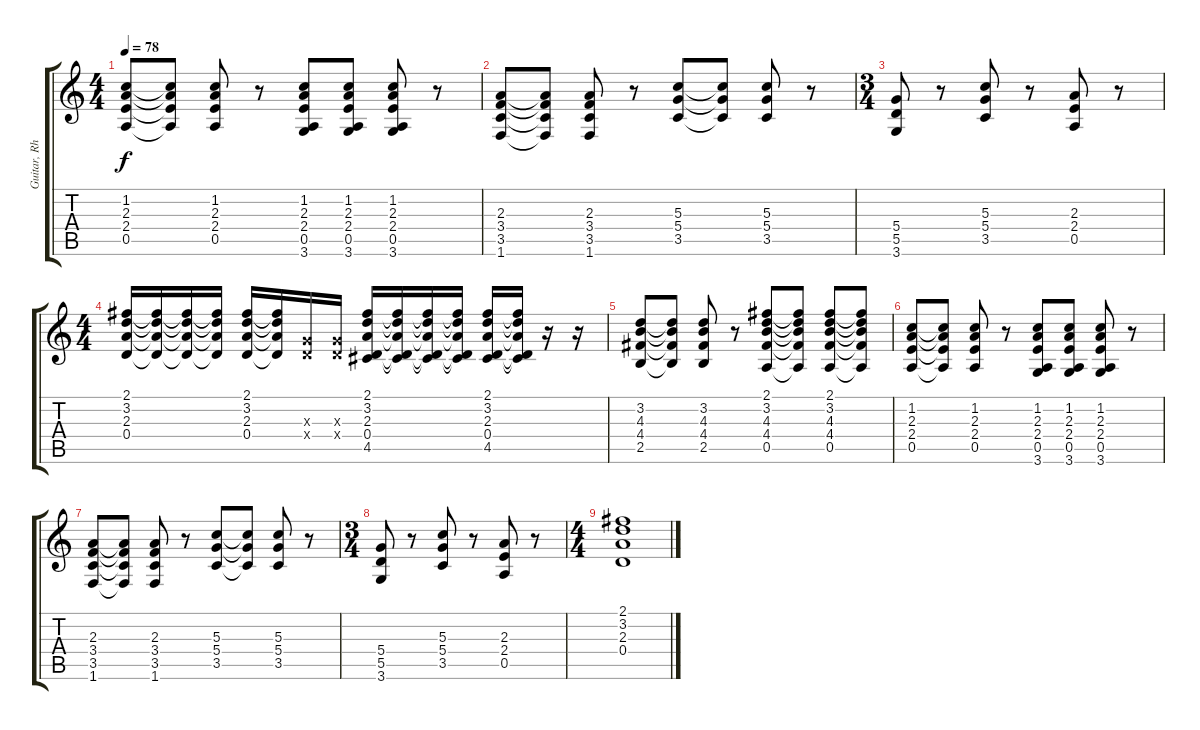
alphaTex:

\track ("Guitar, Rhythm" "Guitar, Rh") {instrument acousticguitarsteel}
\staff {score tabs}
\tuning (E4 B3 G3 D3 A2 E2) {hide}
\ts (4 4)
\tempo 78
\clef g2
\ks c
(1.2 2.3 2.4 0.5).8{dy f} (1.2{t} 2.3{t} 2.4{t} 0.5{t}).8 (1.2 2.3 2.4 0.5).8 r.8 (1.2 2.3 2.4 0.5 3.6).8 (1.2 2.3 2.4 0.5 3.6).8 (1.2 2.3 2.4 0.5 3.6).8 r.8 |
(2.3 3.4 3.5 1.6).8 (2.3{t} 3.4{t} 3.5{t} 1.6{t}).8 (2.3 3.4 3.5 1.6).8 r.8 (5.3 5.4 3.5).8 (5.3{t} 5.4{t} 3.5{t}).8 (5.3 5.4 3.5).8 r.8 |
\ts (3 4)
(5.4 5.5 3.6).8 r.8 (5.3 5.4 3.5).8 r.8 (2.3 2.4 0.5).8 r.8 |
\ts (4 4)
(2.1 3.2 2.3 0.4).16 (2.1{t} 3.2{t} 2.3{t} 0.4{t}).16 (2.1{t} 3.2{t} 2.3{t} 0.4{t}).16 (2.1{t} 3.2{t} 2.3{t} 0.4{t}).16 (2.1 3.2 2.3 0.4).16 (2.1{t} 3.2{t} 2.3{t} 0.4{t}).16 (0.3{x} 0.4{x}).16 (0.3{x} 0.4{x}).16 (2.1 3.2 2.3 0.4 4.5).16 (2.1{t} 3.2{t} 2.3{t} 0.4{t} 4.5{t}).16 (2.1{t} 3.2{t} 2.3{t} 0.4{t} 4.5{t}).16 (2.1{t} 3.2{t} 2.3{t} 0.4{t} 4.5{t}).16 (2.1 3.2 2.3 0.4 4.5).16 (2.1{t} 3.2{t} 2.3{t} 0.4{t} 4.5{t}).16 r.16 r.16 |
(3.2 4.3 4.4 2.5).8 (3.2{t} 4.3{t} 4.4{t} 2.5{t}).8 (3.2 4.3 4.4 2.5).8 r.8 (2.1 3.2 4.3 4.4 0.5).8 (2.1{t} 3.2{t} 4.3{t} 4.4{t} 0.5{t}).8 (2.1 3.2 4.3 4.4 0.5).8 (2.1{t} 3.2{t} 4.3{t} 4.4{t} 0.5{t}).8 |
(1.2 2.3 2.4 0.5).8 (1.2{t} 2.3{t} 2.4{t} 0.5{t}).8 (1.2 2.3 2.4 0.5).8 r.8 (1.2 2.3 2.4 0.5 3.6).8 (1.2 2.3 2.4 0.5 3.6).8 (1.2 2.3 2.4 0.5 3.6).8 r.8 |
(2.3 3.4 3.5 1.6).8 (2.3{t} 3.4{t} 3.5{t} 1.6{t}).8 (2.3 3.4 3.5 1.6).8 r.8 (5.3 5.4 3.5).8 (5.3{t} 5.4{t} 3.5{t}).8 (5.3 5.4 3.5).8 r.8 |
\ts (3 4)
(5.4 5.5 3.6).8 r.8 (5.3 5.4 3.5).8 r.8 (2.3 2.4 0.5).8 r.8 |
\ts (4 4)
(2.1 3.2 2.3 0.4).1
